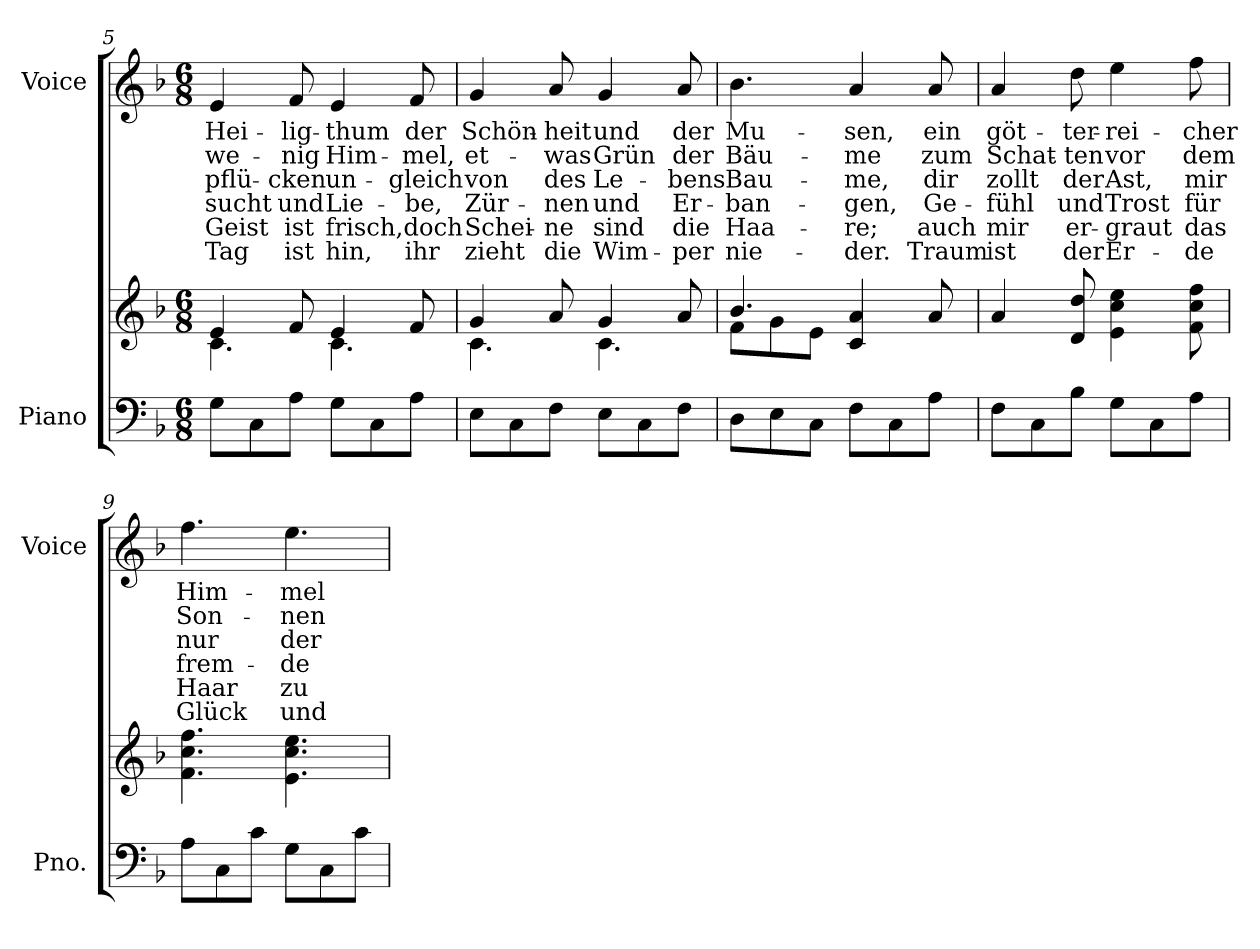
**kern	**kern	**kern	**text	**text	**text	**text	**text	**text
*part2	*part2	*part1	*part1	*part1	*part1	*part1	*part1	*part1
*staff3	*staff2	*staff1	*staff1	*staff1	*staff1	*staff1	*staff1	*staff1
*I"Piano	*	*I"Voice	*	*	*	*	*	*
*I'Pno.	*	*I'Voice	*	*	*	*	*	*
*clefF4	*clefG2	*clefG2	*	*	*	*	*	*
*k[b-]	*k[b-]	*k[b-]	*	*	*	*	*	*
*F:	*F:	*F:	*	*	*	*	*	*
*M6/8	*M6/8	*M6/8	*	*	*	*	*	*
=5	=5	=5	=5	=5	=5	=5	=5	=5
*	*^	*	*	*	*	*	*	*
!	!	!	!	!LO:LY:b:color=#000000	!LO:LY:b:color=#000000	!LO:LY:b:color=#000000	!LO:LY:b:color=#000000	!LO:LY:b:color=#000000	!LO:LY:b:color=#000000
8Gi\L	4ei/	4.ci\	4ei/	Hei-	we-	pflü-	-sucht	Geist	Tag
8Ci\	.	.	.	.	.	.	.	.	.
!	!	!	!	!LO:LY:b:color=#000000	!LO:LY:b:color=#000000	!LO:LY:b:color=#000000	!LO:LY:b:color=#000000	!LO:LY:b:color=#000000	!LO:LY:b:color=#000000
8Ai\J	8fi/	.	8fi/	-lig-	-nig	-cken	und	ist	ist
!	!	!	!	!LO:LY:b:color=#000000	!LO:LY:b:color=#000000	!LO:LY:b:color=#000000	!LO:LY:b:color=#000000	!LO:LY:b:color=#000000	!LO:LY:b:color=#000000
8Gi\L	4ei/	4.ci\	4ei/	-thum	Him-	un-	Lie-	frisch,	hin,
8Ci\	.	.	.	.	.	.	.	.	.
!	!	!	!	!LO:LY:b:color=#000000	!LO:LY:b:color=#000000	!LO:LY:b:color=#000000	!LO:LY:b:color=#000000	!LO:LY:b:color=#000000	!LO:LY:b:color=#000000
8Ai\J	8fi/	.	8fi/	der	-mel,	-gleich	-be,	doch	ihr
=6	=6	=6	=6	=6	=6	=6	=6	=6	=6
!	!	!	!	!LO:LY:b:color=#000000	!LO:LY:b:color=#000000	!LO:LY:b:color=#000000	!LO:LY:b:color=#000000	!LO:LY:b:color=#000000	!LO:LY:b:color=#000000
8Ei\L	4gi/	4.ci\	4gi/	Schön-	et-	von	Zür-	Schei-	zieht
8Ci\	.	.	.	.	.	.	.	.	.
!	!	!	!	!LO:LY:b:color=#000000	!LO:LY:b:color=#000000	!LO:LY:b:color=#000000	!LO:LY:b:color=#000000	!LO:LY:b:color=#000000	!LO:LY:b:color=#000000
8Fi\J	8ai/	.	8ai/	-heit	-was	des	-nen	-ne	die
!	!	!	!	!LO:LY:b:color=#000000	!LO:LY:b:color=#000000	!LO:LY:b:color=#000000	!LO:LY:b:color=#000000	!LO:LY:b:color=#000000	!LO:LY:b:color=#000000
8Ei\L	4gi/	4.ci\	4gi/	und	Grün	Le-	und	sind	Wim-
8Ci\	.	.	.	.	.	.	.	.	.
!	!	!	!	!LO:LY:b:color=#000000	!LO:LY:b:color=#000000	!LO:LY:b:color=#000000	!LO:LY:b:color=#000000	!LO:LY:b:color=#000000	!LO:LY:b:color=#000000
8Fi\J	8ai/	.	8ai/	der	der	-bens	Er-	die	-per
=7	=7	=7	=7	=7	=7	=7	=7	=7	=7
!	!	!	!	!LO:LY:b:color=#000000	!LO:LY:b:color=#000000	!LO:LY:b:color=#000000	!LO:LY:b:color=#000000	!LO:LY:b:color=#000000	!LO:LY:b:color=#000000
8Di\L	4.b-i/	8fi\L	4.b-i\	Mu-	Bäu-	Bau-	-ban-	Haa-	nie-
8Ei\	.	8gi\	.	.	.	.	.	.	.
8Ci\J	.	8ei\J	.	.	.	.	.	.	.
!	!	!	!	!LO:LY:b:color=#000000	!LO:LY:b:color=#000000	!LO:LY:b:color=#000000	!LO:LY:b:color=#000000	!LO:LY:b:color=#000000	!LO:LY:b:color=#000000
8Fi\L	4ci/ 4ai	4.ryy	4ai/	-sen,	-me	-me,	-gen,	-re;	-der.
8Ci\	.	.	.	.	.	.	.	.	.
!	!	!	!	!LO:LY:b:color=#000000	!LO:LY:b:color=#000000	!LO:LY:b:color=#000000	!LO:LY:b:color=#000000	!LO:LY:b:color=#000000	!LO:LY:b:color=#000000
8Ai\J	8ai/	.	8ai/	ein	zum	dir	Ge-	auch	Traum
*	*v	*v	*	*	*	*	*	*	*
=8	=8	=8	=8	=8	=8	=8	=8	=8
!	!	!	!LO:LY:b:color=#000000	!LO:LY:b:color=#000000	!LO:LY:b:color=#000000	!LO:LY:b:color=#000000	!LO:LY:b:color=#000000	!LO:LY:b:color=#000000
8Fi\L	4ai/	4ai/	göt-	Schat-	zollt	-fühl	mir	ist
8Ci\	.	.	.	.	.	.	.	.
!	!	!	!LO:LY:b:color=#000000	!LO:LY:b:color=#000000	!LO:LY:b:color=#000000	!LO:LY:b:color=#000000	!LO:LY:b:color=#000000	!LO:LY:b:color=#000000
8B-i\J	8di/ 8ddi	8ddi\	-ter-	-ten	der	und	er-	der
!	!	!	!LO:LY:b:color=#000000	!LO:LY:b:color=#000000	!LO:LY:b:color=#000000	!LO:LY:b:color=#000000	!LO:LY:b:color=#000000	!LO:LY:b:color=#000000
8Gi\L	4ei\ 4cci 4eei	4eei\	-rei-	vor	Ast,	Trost	-graut	Er-
8Ci\	.	.	.	.	.	.	.	.
!	!	!	!LO:LY:b:color=#000000	!LO:LY:b:color=#000000	!LO:LY:b:color=#000000	!LO:LY:b:color=#000000	!LO:LY:b:color=#000000	!LO:LY:b:color=#000000
8Ai\J	8fi\ 8cci 8ffi	8ffi\	-cher	dem	mir	für	das	-de
!!LO:PB:g=z
=9	=9	=9	=9	=9	=9	=9	=9	=9
!	!	!	!LO:LY:b:color=#000000	!LO:LY:b:color=#000000	!LO:LY:b:color=#000000	!LO:LY:b:color=#000000	!LO:LY:b:color=#000000	!LO:LY:b:color=#000000
8Ai\L	4.fi\ 4.cci 4.ffi	4.ffi\	Him-	Son-	nur	frem-	Haar	Glück
8Ci\	.	.	.	.	.	.	.	.
8ci\J	.	.	.	.	.	.	.	.
!	!	!	!LO:LY:b:color=#000000	!LO:LY:b:color=#000000	!LO:LY:b:color=#000000	!LO:LY:b:color=#000000	!LO:LY:b:color=#000000	!LO:LY:b:color=#000000
8Gi\L	4.ei\ 4.cci 4.eei	4.eei\	-mel	-nen-	der	-de	zu	und
8Ci\	.	.	.	.	.	.	.	.
8ci\J	.	.	.	.	.	.	.	.
=	=	=	=	=	=	=	=	=
*-	*-	*-	*-	*-	*-	*-	*-	*-
